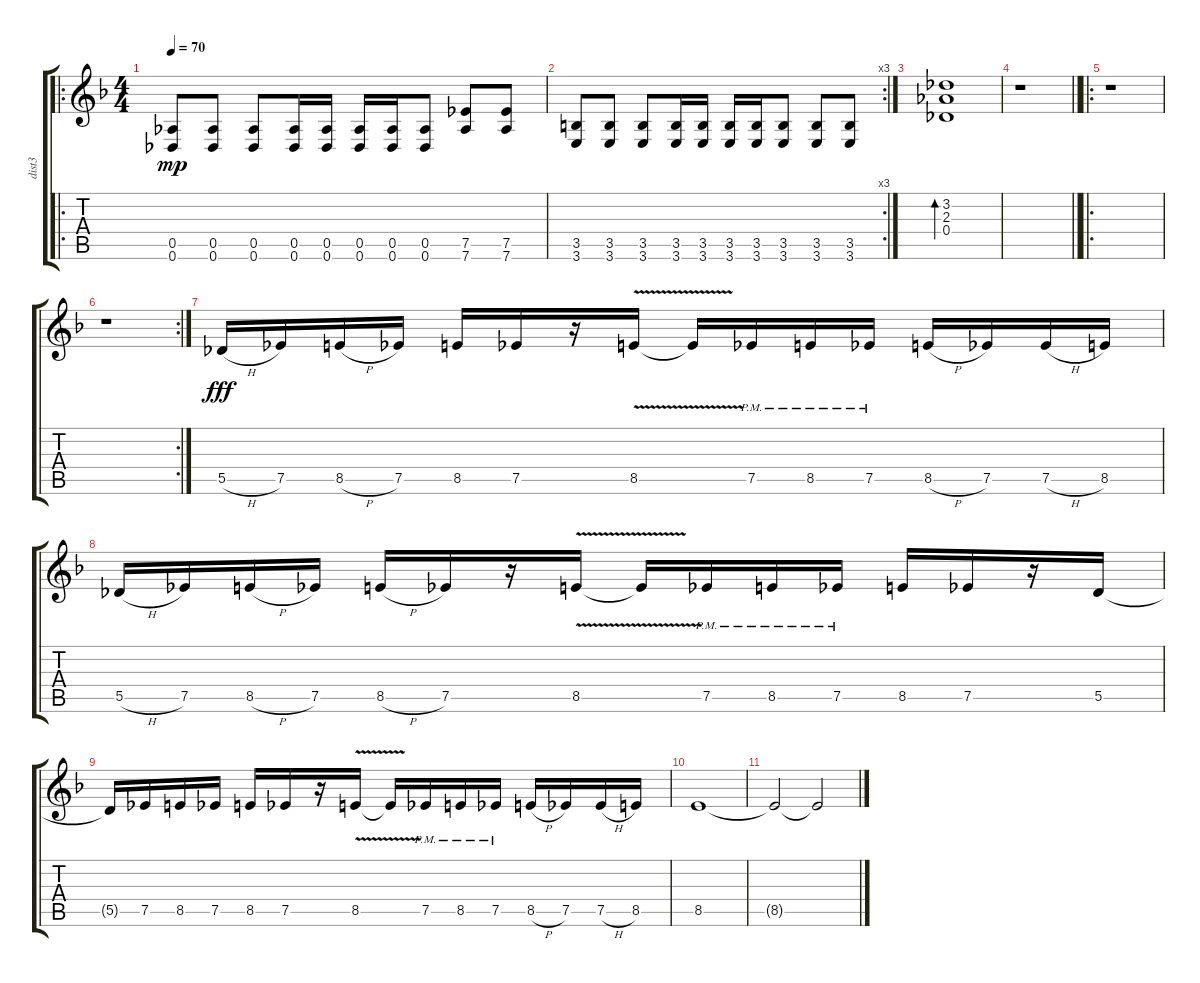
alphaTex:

\track ("dist3" "dist3") {instrument distortionguitar}
\staff {score tabs}
\tuning (Eb4 Bb3 Gb3 Db3 Ab2 Db2) {hide}
\ro
\ts (4 4)
\tempo 70
\clef g2
\ks f
(0.5 0.6).8{dy mp} (0.5 0.6).8 (0.5 0.6).8 (0.5 0.6).16 (0.5 0.6).16 (0.5 0.6).16 (0.5 0.6).16 (0.5 0.6).8 (7.5 7.6).8 (7.5 7.6).8 |
\rc 3
(3.5 3.6).8 (3.5 3.6).8 (3.5 3.6).8 (3.5 3.6).16 (3.5 3.6).16 (3.5 3.6).16 (3.5 3.6).16 (3.5 3.6).8 (3.5 3.6).8 (3.5 3.6).8 |
(3.2 2.3 0.4).1{bd 30} |
\barLineRight lightlight
r.1 |
\ro
r.1 |
\rc 2
r.1 |
5.5{h}.16{dy fff} 7.5.16 8.5{h}.16 7.5.16 8.5.16 7.5.16 r.16 8.5{v}.16 8.5{v t}.16 7.5{pm}.16 8.5{pm}.16 7.5{pm}.16 8.5{h}.16 7.5.16 7.5{h}.16 8.5.16 |
5.5{h}.16 7.5.16 8.5{h}.16 7.5.16 8.5{h}.16 7.5.16 r.16 8.5{v}.16 8.5{v t}.16 7.5{pm}.16 8.5{pm}.16 7.5{pm}.16 8.5.16 7.5.16 r.16 5.5.16 |
5.5{t}.16 7.5.16 8.5.16 7.5.16 8.5.16 7.5.16 r.16 8.5{v}.16 8.5{v t}.16 7.5{pm}.16 8.5{pm}.16 7.5{pm}.16 8.5{h}.16 7.5.16 7.5{h}.16 8.5.16 |
8.5.1 |
8.5{t}.2 8.5{t}.2
